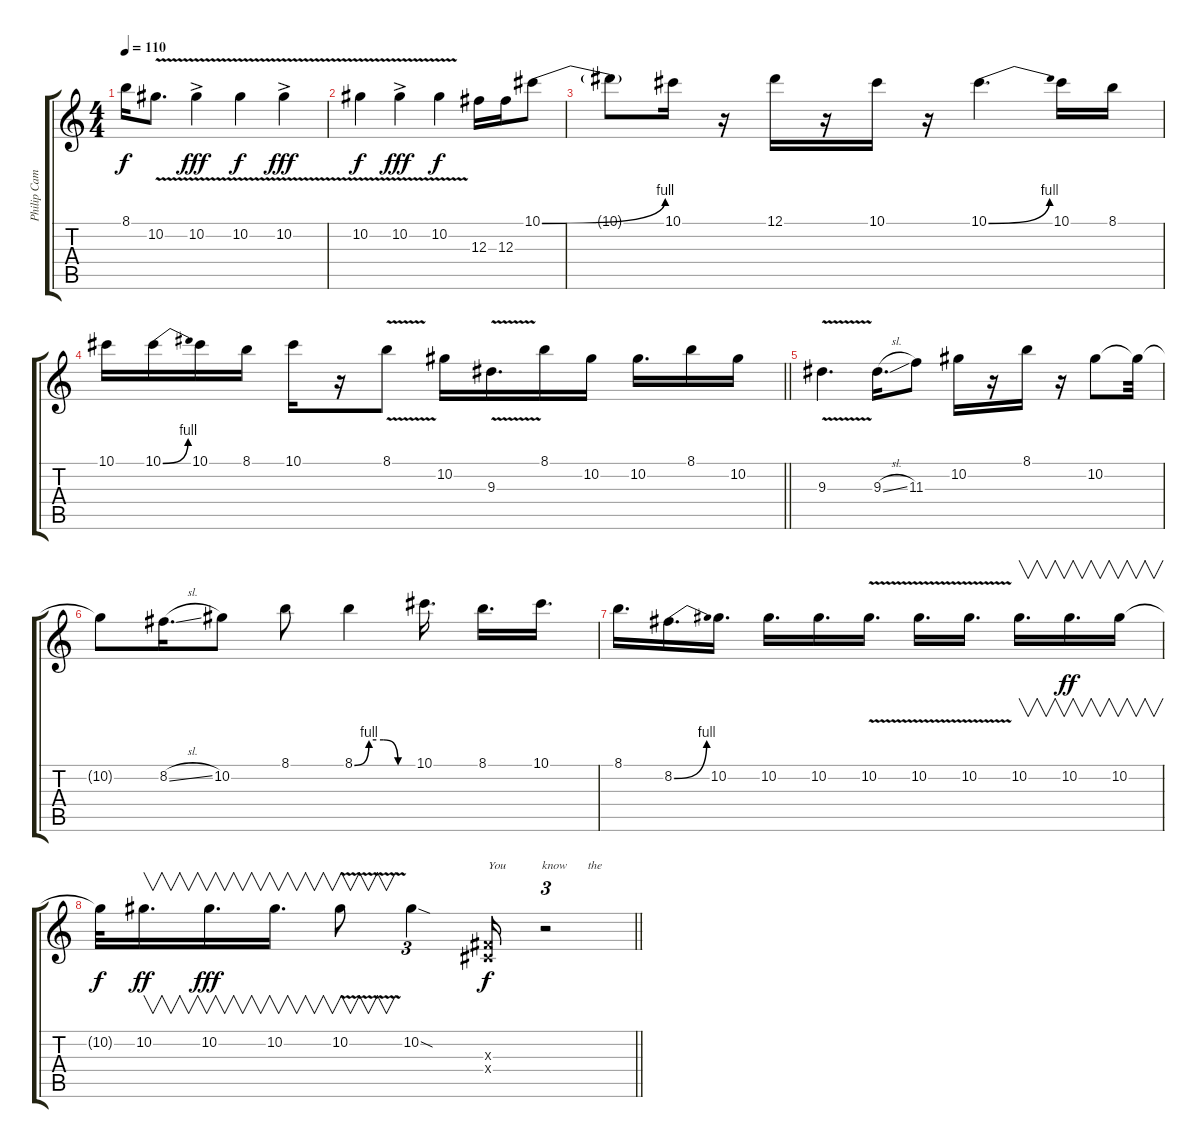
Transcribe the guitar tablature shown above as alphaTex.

\track ("Philip Campbell" "Philip Cam") {instrument acousticguitarsteel}
\staff {score tabs}
\tuning (Eb4 Bb3 Gb3 Db3 Ab2 Eb2) {hide}
\ts (4 4)
\tempo 110
\clef g2
\ks c
8.1.16{dy f} 10.2{v}.8{d} 10.2{v ac}.4{dy fff} 10.2{v}.4{dy f} 10.2{v ac}.4{dy fff} |
10.2{v}.4{dy f} 10.2{v ac}.4{dy fff} 10.2{v}.4{dy f} 12.3.16 12.3.16 10.1{be (bend 0 0 60 4)}.8 |
10.1{t}.8 10.1.16 r.16 12.1.16 r.16 10.1.16 r.16 10.1{be (bend 0 0 60 4)}.4{d} 10.1.16 8.1.16 |
\barLineRight lightlight
10.1.16 10.1{be (bend 0 0 60 4)}.16 10.1.16 8.1.16 10.1.16 r.16 8.1{v}.8 10.2.16 9.3{v}.16{d} 8.1.16 10.2.16 10.2.16{d} 8.1.16 10.2.16 |
9.3{v}.4{d} 9.3{sl}.16{d} 11.3.8 10.2.16 r.16 8.1.16 r.16 10.2.8 10.2{t}.32 |
10.2{t}.8 8.2{sl}.16{d} 10.2.8 8.1.8 8.1{be (custom 0 0 15 4 30 4 45 0 60 0)}.4 10.1.16{d} 8.1.16{d} 10.1.16{d} |
8.1.16{d} 8.2{be (bend 0 0 60 4)}.16{d} 10.2.16{d} 10.2.16{d} 10.2.16{d} 10.2{v}.16{d} 10.2{v}.16{d} 10.2{v}.16{d} 10.2.16{v d} 10.2.16{v d dy ff} 10.2.16{v} |
\barLineRight lightlight
10.2{t}.32{dy f} 10.2.16{v d dy ff} 10.2.16{v d dy fff} 10.2.16{v d} 10.2{v}.8{v} 10.2{sod}.4{tu (3 2)} (0.3{x} 0.4{x}).16{txt "You            know       the" dy f} r.2{tu (3 2)}
